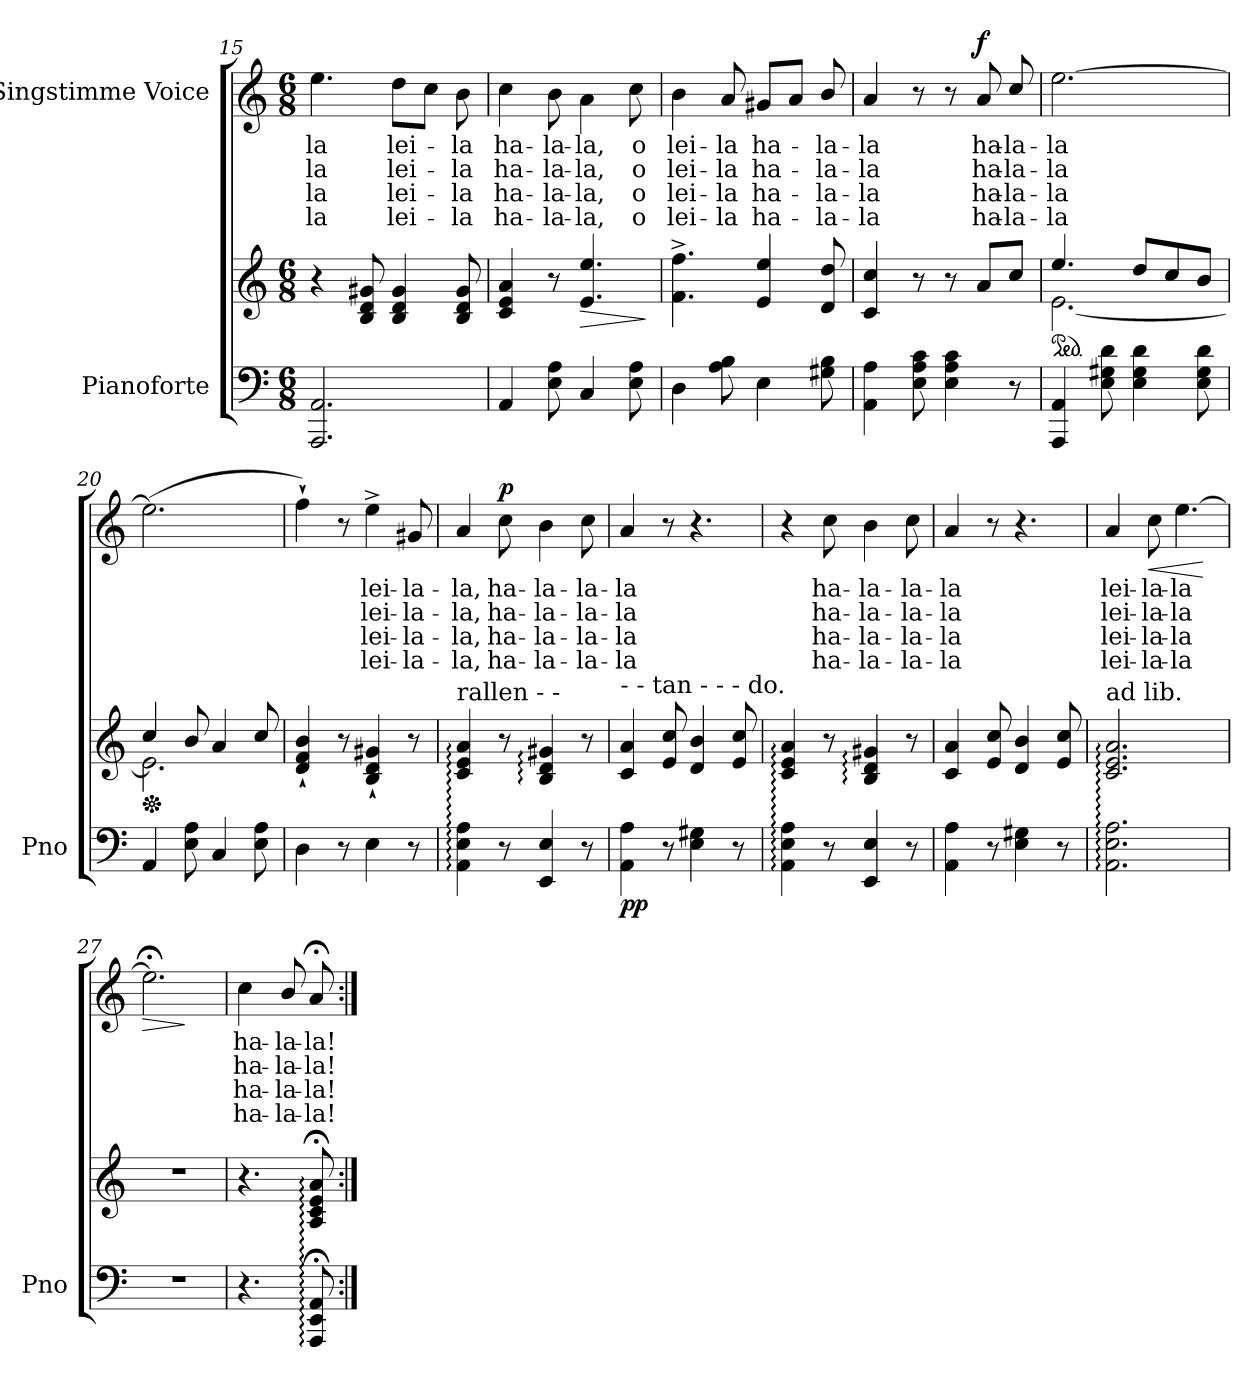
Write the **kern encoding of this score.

**kern	**kern	**dynam	**kern	**text	**text	**text	**text	**dynam
*part2	*part2	*part2	*part1	*part1	*part1	*part1	*part1	*part1
*staff3	*staff2	*staff2/3	*staff1	*staff1	*staff1	*staff1	*staff1	*staff1
*I"Pianoforte	*	*	*I"Singstimme Voice	*	*	*	*	*
*I'Pno	*	*	*	*	*	*	*	*
*clefF4	*clefG2	*	*clefG2	*	*	*	*	*
*k[]	*k[]	*	*k[]	*	*	*	*	*
*M6/8	*M6/8	*	*M6/8	*	*	*	*	*
=15	=15	=15	=15	=15	=15	=15	=15	=15
!	!	!	!	!LO:LY:b	!LO:LY:b	!LO:LY:b	!LO:LY:b	!
2.AAA/ 2.AA/	4r	.	4.ee\	-la	-la	-la	-la	.
.	8B/ 8d/ 8g#X/	.	.	.	.	.	.	.
!	!	!	!	!LO:LY:b	!LO:LY:b	!LO:LY:b	!LO:LY:b	!
.	4B/ 4d/ 4g#/	.	8dd\L	lei-	lei-	lei-	lei-	.
.	.	.	8cc\J	.	.	.	.	.
!	!	!	!	!LO:LY:b	!LO:LY:b	!LO:LY:b	!LO:LY:b	!
.	8B/ 8d/ 8g#/	.	8b\	-la	-la	-la	-la	.
=16	=16	=16	=16	=16	=16	=16	=16	=16
!	!	!	!	!LO:LY:b	!LO:LY:b	!LO:LY:b	!LO:LY:b	!
4AA/	4c/ 4e/ 4a/	.	4cc\	ha-	ha-	ha-	ha-	.
!	!	!	!	!LO:LY:b	!LO:LY:b	!LO:LY:b	!LO:LY:b	!
8E\ 8A\	8r	.	8b\	-la-	-la-	-la-	-la-	.
!	!	!LO:HP:b	!	!LO:LY:b	!LO:LY:b	!LO:LY:b	!LO:LY:b	!
4C/	4.e/ 4.ee/	>	4a\	-la,	-la,	-la,	-la,	.
!	!	!	!	!LO:LY:b	!LO:LY:b	!LO:LY:b	!LO:LY:b	!
8E\ 8A\	.	.	8cc\	o	o	o	o	.
.	.	]	.	.	.	.	.	.
!!LO:LB:g=z
=17	=17	=17	=17	=17	=17	=17	=17	=17
!	!	!	!	!LO:LY:b	!LO:LY:b	!LO:LY:b	!LO:LY:b	!
4D\	4.f\^ 4.ff\^	.	4b\	lei-	lei-	lei-	lei-	.
!	!	!	!	!LO:LY:b	!LO:LY:b	!LO:LY:b	!LO:LY:b	!
8A\ 8B\	.	.	8a/	-la	-la	-la	-la	.
!	!	!	!	!LO:LY:b	!LO:LY:b	!LO:LY:b	!LO:LY:b	!
4E\	4e/ 4ee/	.	8g#X/L	ha-	ha-	ha-	ha-	.
.	.	.	8a/J	.	.	.	.	.
!	!	!	!	!LO:LY:b	!LO:LY:b	!LO:LY:b	!LO:LY:b	!
8G#X\ 8B\	8d/ 8dd/	.	8b/	-la-	-la-	-la-	-la-	.
=18	=18	=18	=18	=18	=18	=18	=18	=18
!	!	!	!	!LO:LY:b	!LO:LY:b	!LO:LY:b	!LO:LY:b	!
4AA\ 4A\	4c/ 4cc/	.	4a/	-la	-la	-la	-la	.
8E\ 8A\ 8c\	8r	.	8r	.	.	.	.	.
4E\ 4A\ 4c\	8r	.	8r	.	.	.	.	.
!	!	!	!	!LO:LY:b	!LO:LY:b	!LO:LY:b	!LO:LY:b	!LO:DY:a
.	8a/L	.	8a/	ha-	ha-	ha-	ha-	f
!	!	!	!	!LO:LY:b	!LO:LY:b	!LO:LY:b	!LO:LY:b	!
8r	8cc/J	.	8cc/	-la-	-la-	-la-	-la-	.
=19	=19	=19	=19	=19	=19	=19	=19	=19
*	*ped	*	*	*	*	*	*	*
*	*^	*	*	*	*	*	*	*
!	!	!	!	!	!LO:LY:b	!LO:LY:b	!LO:LY:b	!LO:LY:b	!
4AAA/ 4AA/	4.ee/	[2.e\	.	[2.ee\	-la	-la	-la	-la	.
8E\ 8G#X\ 8d\	.	.	.	.	.	.	.	.	.
4E\ 4G#\ 4d\	8dd/L	.	.	.	.	.	.	.	.
.	8cc/	.	.	.	.	.	.	.	.
8E\ 8G#\ 8d\	8b/J	.	.	.	.	.	.	.	.
=20	=20	=20	=20	=20	=20	=20	=20	=20	=20
*	*Xped	*	*	*	*	*	*	*	*
4AA/	4cc/	2.e\]	.	(2.ee\]	.	.	.	.	.
8E\ 8A\	8b/	.	.	.	.	.	.	.	.
4C/	4a/	.	.	.	.	.	.	.	.
8E\ 8A\	8cc/	.	.	.	.	.	.	.	.
*	*v	*v	*	*	*	*	*	*	*
=21	=21	=21	=21	=21	=21	=21	=21	=21
4D\	4d/` 4f/` 4b/`	.	4ff`\)	.	.	.	.	.
8r	8r	.	8r	.	.	.	.	.
!	!	!	!	!LO:LY:b	!LO:LY:b	!LO:LY:b	!LO:LY:b	!
4E\	4B/` 4d/` 4g#X/`	.	4ee^\	lei-	lei-	lei-	lei-	.
!	!	!	!	!LO:LY:b	!LO:LY:b	!LO:LY:b	!LO:LY:b	!
8r	8r	.	8g#X/	-la-	-la-	-la-	-la-	.
=22	=22	=22	=22	=22	=22	=22	=22	=22
!	!LO:TX:a:t=rallen     -        -	!	!	!	!	!	!	!
!	!	!	!	!LO:LY:b	!LO:LY:b	!LO:LY:b	!LO:LY:b	!
4AA\:: 4E\:: 4A\::	4c/:: 4e/:: 4a/::	.	4a/	-la,	-la,	-la,	-la,	.
!	!	!	!	!LO:LY:b	!LO:LY:b	!LO:LY:b	!LO:LY:b	!LO:DY:a
8r	8r	.	8cc\	ha-	ha-	ha-	ha-	p
!	!	!	!	!LO:LY:b	!LO:LY:b	!LO:LY:b	!LO:LY:b	!
4EE/ 4E/	4B/:: 4d/:: 4g#X/::	.	4b\	-la-	-la-	-la-	-la-	.
!	!	!	!	!LO:LY:b	!LO:LY:b	!LO:LY:b	!LO:LY:b	!
8r	8r	.	8cc\	-la-	-la-	-la-	-la-	.
!!LO:LB:g=z
=23	=23	=23	=23	=23	=23	=23	=23	=23
!	!LO:TX:a:t=-          -       tan       -            -              -            do.	!	!	!	!	!	!	!
!	!	!LO:DY:b=2	!	!LO:LY:b	!LO:LY:b	!LO:LY:b	!LO:LY:b	!
4AA\ 4A\	4c/ 4a/	pp	4a/	-la	-la	-la	-la	.
8r	8e/ 8cc/	.	8r	.	.	.	.	.
4E\ 4G#X\	4d/ 4b/	.	4.r	.	.	.	.	.
8r	8e/ 8cc/	.	.	.	.	.	.	.
=24	=24	=24	=24	=24	=24	=24	=24	=24
4AA\:: 4E\:: 4A\::	4c/:: 4e/:: 4a/::	.	4r	.	.	.	.	.
!	!	!	!	!LO:LY:b	!LO:LY:b	!LO:LY:b	!LO:LY:b	!
8r	8r	.	8cc\	ha-	ha-	ha-	ha-	.
!	!	!	!	!LO:LY:b	!LO:LY:b	!LO:LY:b	!LO:LY:b	!
4EE/ 4E/	4B/:: 4d/:: 4g#X/::	.	4b\	-la-	-la-	-la-	-la-	.
!	!	!	!	!LO:LY:b	!LO:LY:b	!LO:LY:b	!LO:LY:b	!
8r	8r	.	8cc\	-la-	-la-	-la-	-la-	.
=25	=25	=25	=25	=25	=25	=25	=25	=25
!	!	!	!	!LO:LY:b	!LO:LY:b	!LO:LY:b	!LO:LY:b	!
4AA\ 4A\	4c/ 4a/	.	4a/	-la	-la	-la	-la	.
8r	8e/ 8cc/	.	8r	.	.	.	.	.
4E\ 4G#X\	4d/ 4b/	.	4.r	.	.	.	.	.
8r	8e/ 8cc/	.	.	.	.	.	.	.
=26	=26	=26	=26	=26	=26	=26	=26	=26
!	!LO:TX:a:t=ad lib.	!	!	!	!	!	!	!
!	!	!	!	!LO:LY:b	!LO:LY:b	!LO:LY:b	!LO:LY:b	!
2.AA\:: 2.E\:: 2.A\::	2.c/:: 2.e/:: 2.a/::	.	4a/	lei-	lei-	lei-	lei-	.
!	!	!	!	!LO:LY:b	!LO:LY:b	!LO:LY:b	!LO:LY:b	!LO:HP:b
.	.	.	8cc\	-la-	-la-	-la-	-la-	<
!	!	!	!	!LO:LY:b	!LO:LY:b	!LO:LY:b	!LO:LY:b	!
.	.	.	[4.ee\	-la	-la	-la	-la	.
.	.	.	.	.	.	.	.	[
=27	=27	=27	=27	=27	=27	=27	=27	=27
!	!	!	!	!	!	!	!	!LO:HP:b
2.r	2.r	.	2.ee;<\]	.	.	.	.	>
.	.	.	.	.	.	.	.	]
=28	=28	=28	=28	=28	=28	=28	=28	=28
!	!	!	!	!LO:LY:b	!LO:LY:b	!LO:LY:b	!LO:LY:b	!
4.r	4.r	.	4cc\	ha-	ha-	ha-	ha-	.
!	!	!	!	!LO:LY:b	!LO:LY:b	!LO:LY:b	!LO:LY:b	!
.	.	.	8b/	-la-	-la-	-la-	-la-	.
!	!	!	!	!LO:LY:b	!LO:LY:b	!LO:LY:b	!LO:LY:b	!
8AAA/::;< 8EE/::;< 8AA/::;<	8A/::;< 8c/::;< 8e/::;< 8a/::;<	.	8a;</	-la!	-la!	-la!	-la!	.
=:|!	=:|!	=:|!	=:|!	=:|!	=:|!	=:|!	=:|!	=:|!
*-	*-	*-	*-	*-	*-	*-	*-	*-
